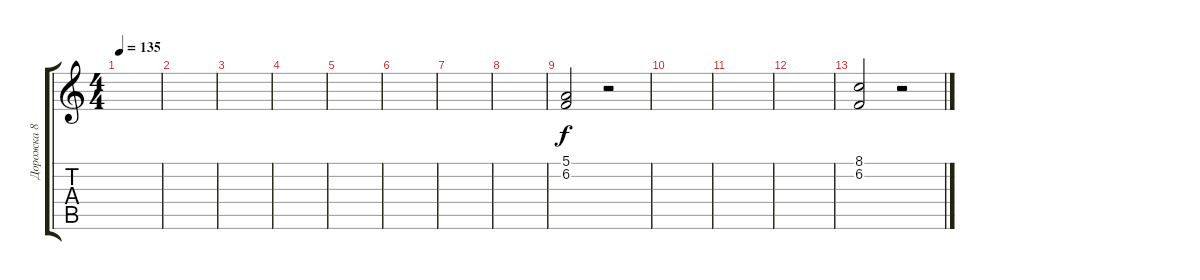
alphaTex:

\track ("Дорожка 8" "Дорожка 8") {instrument lead6voice}
\staff {score tabs}
\tuning (E4 B3 G3 D3 A2 E2) {hide}
\ts (4 4)
\tempo 135
\clef g2
\ks c
|
|
|
|
|
|
|
|
(5.1 6.2).2 r.2 |
|
|
|
(8.1 6.2).2 r.2
